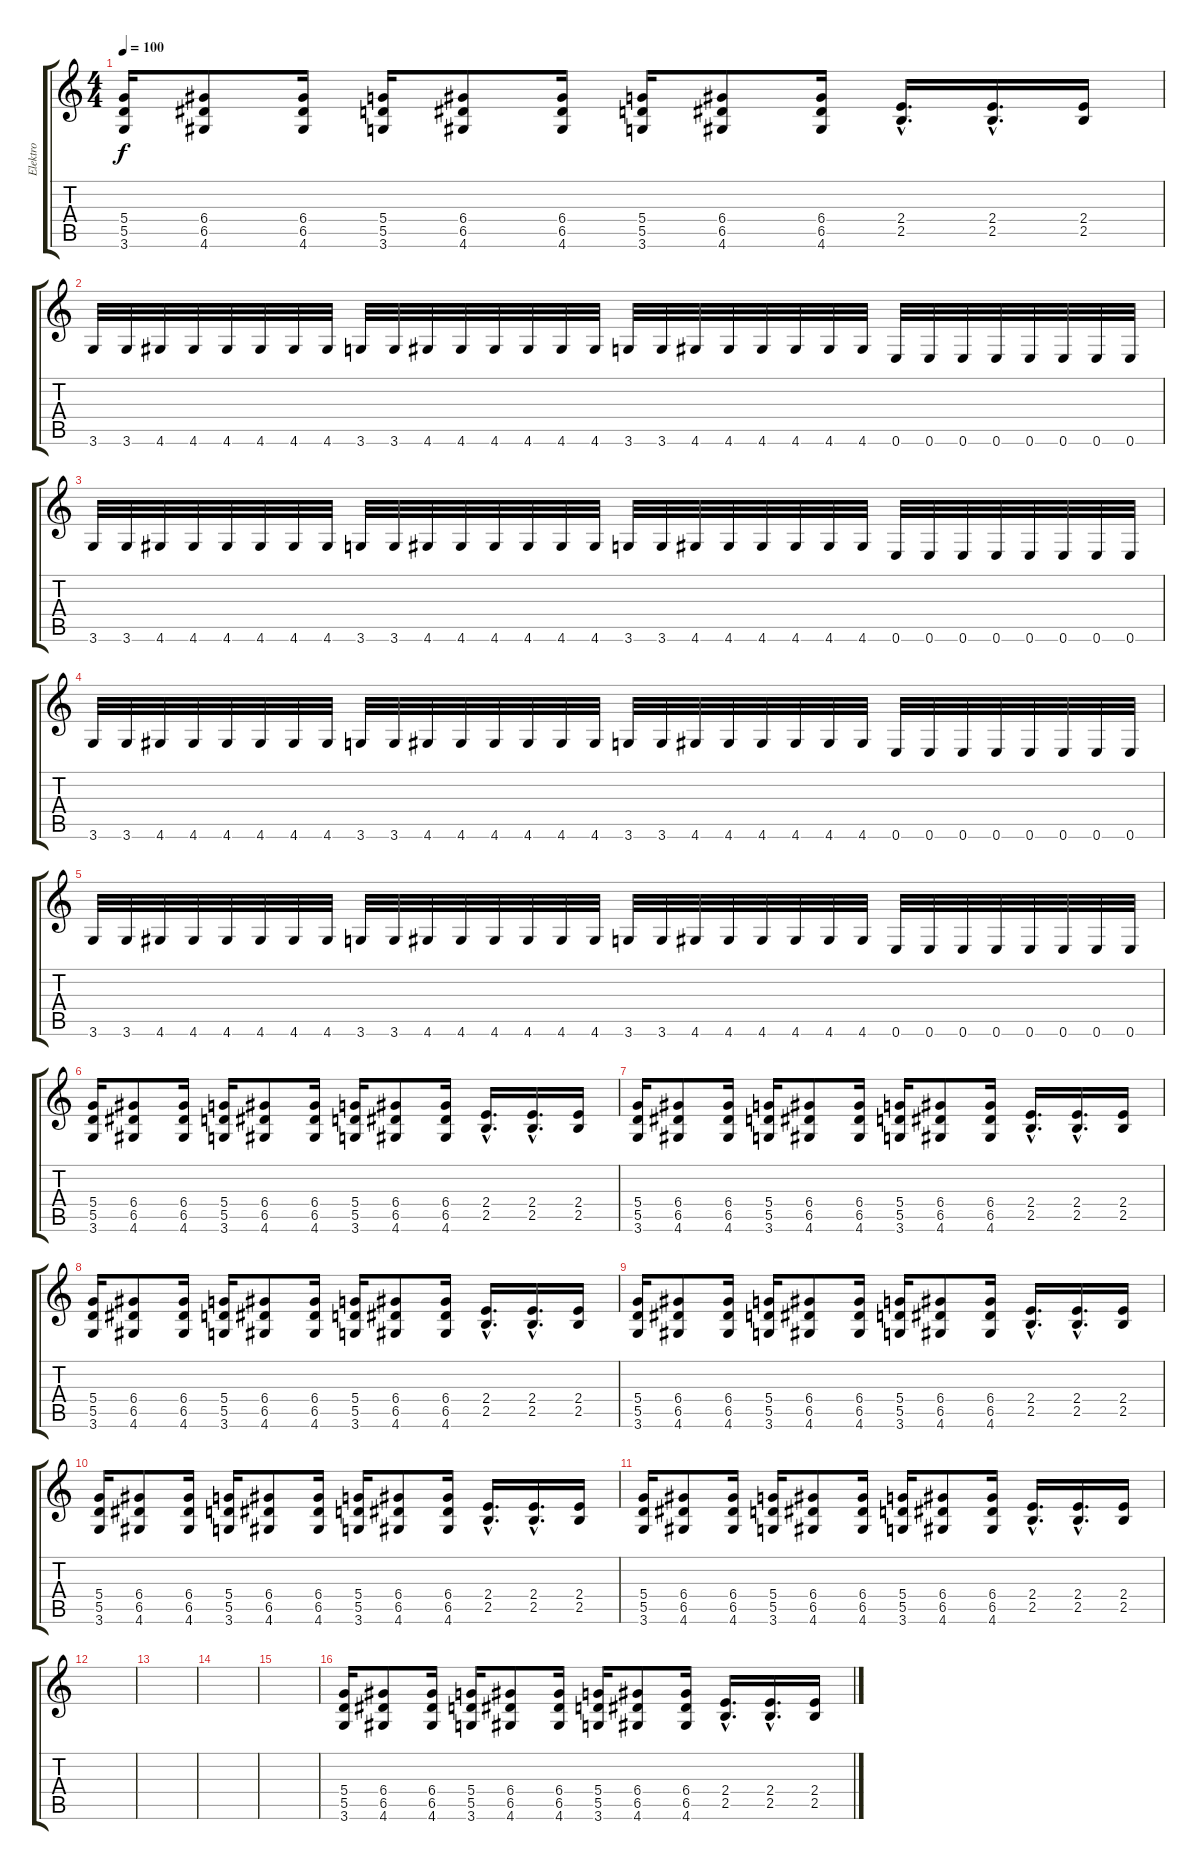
\track ("Elektro" "Elektro") {instrument distortionguitar}
\staff {score tabs}
\tuning (E4 B3 G3 D3 A2 E2) {hide}
\ts (4 4)
\tempo 100
\clef g2
\ks c
(5.4 5.5 3.6).16{dy f} (6.4 6.5 4.6).8 (6.4 6.5 4.6).16 (5.4 5.5 3.6).16 (6.4 6.5 4.6).8 (6.4 6.5 4.6).16 (5.4 5.5 3.6).16 (6.4 6.5 4.6).8 (6.4 6.5 4.6).16 (2.4{hac} 2.5{hac}).16{d} (2.4{hac} 2.5{hac}).16{d} (2.4 2.5).16 |
3.6.32 3.6.32 4.6.32 4.6.32 4.6.32 4.6.32 4.6.32 4.6.32 3.6.32 3.6.32 4.6.32 4.6.32 4.6.32 4.6.32 4.6.32 4.6.32 3.6.32 3.6.32 4.6.32 4.6.32 4.6.32 4.6.32 4.6.32 4.6.32 0.6.32 0.6.32 0.6.32 0.6.32 0.6.32 0.6.32 0.6.32 0.6.32 |
3.6.32 3.6.32 4.6.32 4.6.32 4.6.32 4.6.32 4.6.32 4.6.32 3.6.32 3.6.32 4.6.32 4.6.32 4.6.32 4.6.32 4.6.32 4.6.32 3.6.32 3.6.32 4.6.32 4.6.32 4.6.32 4.6.32 4.6.32 4.6.32 0.6.32 0.6.32 0.6.32 0.6.32 0.6.32 0.6.32 0.6.32 0.6.32 |
3.6.32 3.6.32 4.6.32 4.6.32 4.6.32 4.6.32 4.6.32 4.6.32 3.6.32 3.6.32 4.6.32 4.6.32 4.6.32 4.6.32 4.6.32 4.6.32 3.6.32 3.6.32 4.6.32 4.6.32 4.6.32 4.6.32 4.6.32 4.6.32 0.6.32 0.6.32 0.6.32 0.6.32 0.6.32 0.6.32 0.6.32 0.6.32 |
3.6.32 3.6.32 4.6.32 4.6.32 4.6.32 4.6.32 4.6.32 4.6.32 3.6.32 3.6.32 4.6.32 4.6.32 4.6.32 4.6.32 4.6.32 4.6.32 3.6.32 3.6.32 4.6.32 4.6.32 4.6.32 4.6.32 4.6.32 4.6.32 0.6.32 0.6.32 0.6.32 0.6.32 0.6.32 0.6.32 0.6.32 0.6.32 |
(5.4 5.5 3.6).16 (6.4 6.5 4.6).8 (6.4 6.5 4.6).16 (5.4 5.5 3.6).16 (6.4 6.5 4.6).8 (6.4 6.5 4.6).16 (5.4 5.5 3.6).16 (6.4 6.5 4.6).8 (6.4 6.5 4.6).16 (2.4{hac} 2.5{hac}).16{d} (2.4{hac} 2.5{hac}).16{d} (2.4 2.5).16 |
(5.4 5.5 3.6).16 (6.4 6.5 4.6).8 (6.4 6.5 4.6).16 (5.4 5.5 3.6).16 (6.4 6.5 4.6).8 (6.4 6.5 4.6).16 (5.4 5.5 3.6).16 (6.4 6.5 4.6).8 (6.4 6.5 4.6).16 (2.4{hac} 2.5{hac}).16{d} (2.4{hac} 2.5{hac}).16{d} (2.4 2.5).16 |
(5.4 5.5 3.6).16 (6.4 6.5 4.6).8 (6.4 6.5 4.6).16 (5.4 5.5 3.6).16 (6.4 6.5 4.6).8 (6.4 6.5 4.6).16 (5.4 5.5 3.6).16 (6.4 6.5 4.6).8 (6.4 6.5 4.6).16 (2.4{hac} 2.5{hac}).16{d} (2.4{hac} 2.5{hac}).16{d} (2.4 2.5).16 |
(5.4 5.5 3.6).16 (6.4 6.5 4.6).8 (6.4 6.5 4.6).16 (5.4 5.5 3.6).16 (6.4 6.5 4.6).8 (6.4 6.5 4.6).16 (5.4 5.5 3.6).16 (6.4 6.5 4.6).8 (6.4 6.5 4.6).16 (2.4{hac} 2.5{hac}).16{d} (2.4{hac} 2.5{hac}).16{d} (2.4 2.5).16 |
(5.4 5.5 3.6).16 (6.4 6.5 4.6).8 (6.4 6.5 4.6).16 (5.4 5.5 3.6).16 (6.4 6.5 4.6).8 (6.4 6.5 4.6).16 (5.4 5.5 3.6).16 (6.4 6.5 4.6).8 (6.4 6.5 4.6).16 (2.4{hac} 2.5{hac}).16{d} (2.4{hac} 2.5{hac}).16{d} (2.4 2.5).16 |
(5.4 5.5 3.6).16 (6.4 6.5 4.6).8 (6.4 6.5 4.6).16 (5.4 5.5 3.6).16 (6.4 6.5 4.6).8 (6.4 6.5 4.6).16 (5.4 5.5 3.6).16 (6.4 6.5 4.6).8 (6.4 6.5 4.6).16 (2.4{hac} 2.5{hac}).16{d} (2.4{hac} 2.5{hac}).16{d} (2.4 2.5).16 |
|
|
|
|
(5.4 5.5 3.6).16 (6.4 6.5 4.6).8 (6.4 6.5 4.6).16 (5.4 5.5 3.6).16 (6.4 6.5 4.6).8 (6.4 6.5 4.6).16 (5.4 5.5 3.6).16 (6.4 6.5 4.6).8 (6.4 6.5 4.6).16 (2.4{hac} 2.5{hac}).16{d} (2.4{hac} 2.5{hac}).16{d} (2.4 2.5).16
